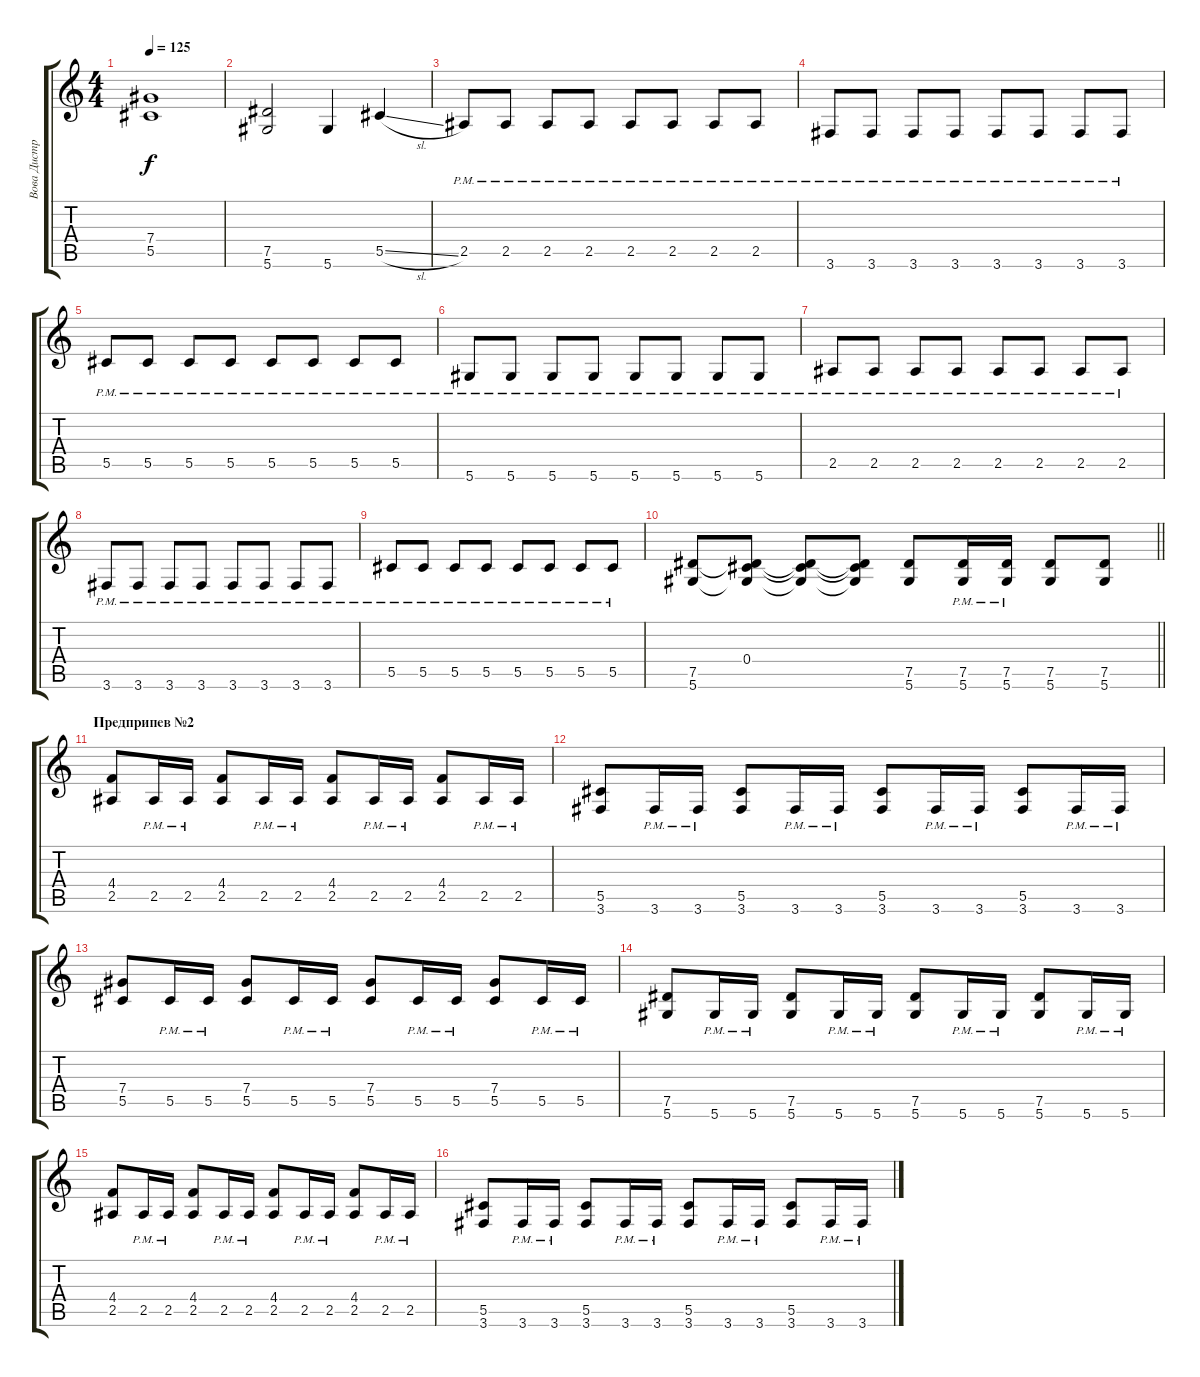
\track ("Вова Дистр" "Вова Дистр") {instrument distortionguitar}
\staff {score tabs}
\tuning (Eb4 Bb3 Gb3 Db3 Ab2 Eb2) {hide}
\ts (4 4)
\tempo 125
\clef g2
\ks c
(7.4 5.5).1{dy f} |
(7.5 5.6).2 5.6.4 5.5{sl}.4 |
2.5{pm}.8 2.5{pm}.8 2.5{pm}.8 2.5{pm}.8 2.5{pm}.8 2.5{pm}.8 2.5{pm}.8 2.5{pm}.8 |
3.6{pm}.8 3.6{pm}.8 3.6{pm}.8 3.6{pm}.8 3.6{pm}.8 3.6{pm}.8 3.6{pm}.8 3.6{pm}.8 |
5.5{pm}.8 5.5{pm}.8 5.5{pm}.8 5.5{pm}.8 5.5{pm}.8 5.5{pm}.8 5.5{pm}.8 5.5{pm}.8 |
5.6{pm}.8 5.6{pm}.8 5.6{pm}.8 5.6{pm}.8 5.6{pm}.8 5.6{pm}.8 5.6{pm}.8 5.6{pm}.8 |
2.5{pm}.8 2.5{pm}.8 2.5{pm}.8 2.5{pm}.8 2.5{pm}.8 2.5{pm}.8 2.5{pm}.8 2.5{pm}.8 |
3.6{pm}.8 3.6{pm}.8 3.6{pm}.8 3.6{pm}.8 3.6{pm}.8 3.6{pm}.8 3.6{pm}.8 3.6{pm}.8 |
5.5{pm}.8 5.5{pm}.8 5.5{pm}.8 5.5{pm}.8 5.5{pm}.8 5.5{pm}.8 5.5{pm}.8 5.5{pm}.8 |
\barLineRight lightlight
(7.5 5.6).8 (0.4 7.5{t} 5.6{t}).8 (0.4{t} 7.5{t} 5.6{t}).8 (0.4{t} 7.5{t} 5.6{t}).8 (7.5 5.6).8 (7.5{pm} 5.6).16 (7.5{pm} 5.6).16 (7.5 5.6).8 (7.5 5.6).8 |
\section ("" "Предприпев №2")
(4.4 2.5).8 2.5{pm}.16 2.5{pm}.16 (4.4 2.5).8 2.5{pm}.16 2.5{pm}.16 (4.4 2.5).8 2.5{pm}.16 2.5{pm}.16 (4.4 2.5).8 2.5{pm}.16 2.5{pm}.16 |
(5.5 3.6).8 3.6{pm}.16 3.6{pm}.16 (5.5 3.6).8 3.6{pm}.16 3.6{pm}.16 (5.5 3.6).8 3.6{pm}.16 3.6{pm}.16 (5.5 3.6).8 3.6{pm}.16 3.6{pm}.16 |
(7.4 5.5).8 5.5{pm}.16 5.5{pm}.16 (7.4 5.5).8 5.5{pm}.16 5.5{pm}.16 (7.4 5.5).8 5.5{pm}.16 5.5{pm}.16 (7.4 5.5).8 5.5{pm}.16 5.5{pm}.16 |
(7.5 5.6).8 5.6{pm}.16 5.6{pm}.16 (7.5 5.6).8 5.6{pm}.16 5.6{pm}.16 (7.5 5.6).8 5.6{pm}.16 5.6{pm}.16 (7.5 5.6).8 5.6{pm}.16 5.6{pm}.16 |
(4.4 2.5).8 2.5{pm}.16 2.5{pm}.16 (4.4 2.5).8 2.5{pm}.16 2.5{pm}.16 (4.4 2.5).8 2.5{pm}.16 2.5{pm}.16 (4.4 2.5).8 2.5{pm}.16 2.5{pm}.16 |
(5.5 3.6).8 3.6{pm}.16 3.6{pm}.16 (5.5 3.6).8 3.6{pm}.16 3.6{pm}.16 (5.5 3.6).8 3.6{pm}.16 3.6{pm}.16 (5.5 3.6).8 3.6{pm}.16 3.6{pm}.16
